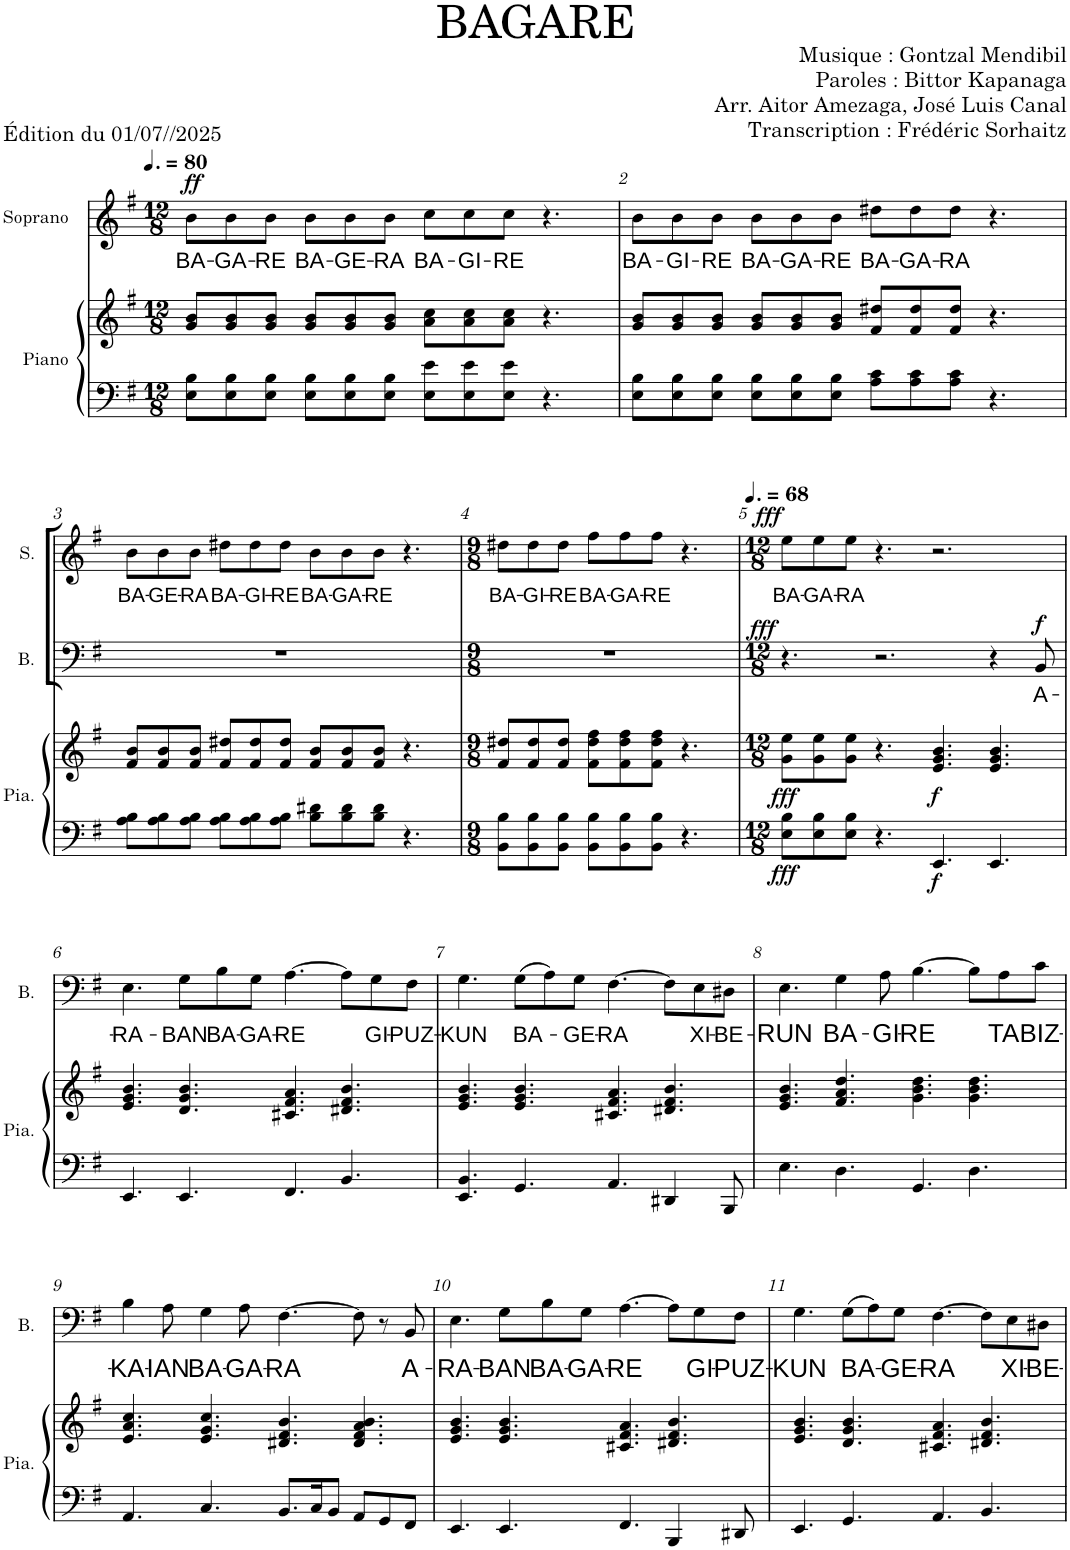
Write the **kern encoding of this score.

**kern	**kern	**dynam	**kern	**text	**dynam	**kern	**text	**dynam
*part3	*part3	*part3	*part2	*part2	*part2	*part1	*part1	*part1
*staff4	*staff3	*staff3/4	*staff2	*staff2	*staff2	*staff1	*staff1	*staff1
*I"Piano	*	*	*I"Basse	*	*	*I"Soprano	*	*
*I'Pia.	*	*	*I'B.	*	*	*I'S.	*	*
*	*	*	*stria5	*	*	*	*	*
*clefF4	*clefG2	*	*clefF4	*	*	*clefG2	*	*
*k[f#]	*k[f#]	*	*k[f#]	*	*	*k[f#]	*	*
*M12/8	*M12/8	*	*M12/8	*	*	*M12/8	*	*
*MM120	*MM120	*	*MM120	*	*	*MM120	*	*
=1	=1	=1	=1	=1	=1	=1	=1	=1
!	!	!	!	!	!	!	!LO:LY:b	!LO:DY:a
8E\ 8B\L	8g/ 8b/L	.	1.r	.	.	8b\L	BA-	ff
!	!	!	!	!	!	!	!LO:LY:b	!
8E\ 8B\	8g/ 8b/	.	.	.	.	8b\	-GA-	.
!	!	!	!	!	!	!	!LO:LY:b	!
8E\ 8B\J	8g/ 8b/J	.	.	.	.	8b\J	-RE	.
!	!	!	!	!	!	!	!LO:LY:b	!
8E\ 8B\L	8g/ 8b/L	.	.	.	.	8b\L	BA-	.
!	!	!	!	!	!	!	!LO:LY:b	!
8E\ 8B\	8g/ 8b/	.	.	.	.	8b\	-GE-	.
!	!	!	!	!	!	!	!LO:LY:b	!
8E\ 8B\J	8g/ 8b/J	.	.	.	.	8b\J	-RA	.
!	!	!	!	!	!	!	!LO:LY:b	!
8E\ 8e\L	8a\ 8cc\L	.	.	.	.	8cc\L	BA-	.
!	!	!	!	!	!	!	!LO:LY:b	!
8E\ 8e\	8a\ 8cc\	.	.	.	.	8cc\	-GI-	.
!	!	!	!	!	!	!	!LO:LY:b	!
8E\ 8e\J	8a\ 8cc\J	.	.	.	.	8cc\J	-RE	.
4.r	4.r	.	.	.	.	4.r	.	.
=2	=2	=2	=2	=2	=2	=2	=2	=2
!	!	!	!	!	!	!	!LO:LY:b	!
8E\ 8B\L	8g/ 8b/L	.	1.r	.	.	8b\L	BA-	.
!	!	!	!	!	!	!	!LO:LY:b	!
8E\ 8B\	8g/ 8b/	.	.	.	.	8b\	-GI-	.
!	!	!	!	!	!	!	!LO:LY:b	!
8E\ 8B\J	8g/ 8b/J	.	.	.	.	8b\J	-RE	.
!	!	!	!	!	!	!	!LO:LY:b	!
8E\ 8B\L	8g/ 8b/L	.	.	.	.	8b\L	BA-	.
!	!	!	!	!	!	!	!LO:LY:b	!
8E\ 8B\	8g/ 8b/	.	.	.	.	8b\	-GA-	.
!	!	!	!	!	!	!	!LO:LY:b	!
8E\ 8B\J	8g/ 8b/J	.	.	.	.	8b\J	-RE	.
!	!	!	!	!	!	!	!LO:LY:b	!
8A\ 8c\L	8f#/ 8dd#X/L	.	.	.	.	8dd#X\L	BA-	.
!	!	!	!	!	!	!	!LO:LY:b	!
8A\ 8c\	8f#/ 8dd#/	.	.	.	.	8dd#\	-GA-	.
!	!	!	!	!	!	!	!LO:LY:b	!
8A\ 8c\J	8f#/ 8dd#/J	.	.	.	.	8dd#\J	-RA	.
4.r	4.r	.	.	.	.	4.r	.	.
!!LO:LB:g=z
=3	=3	=3	=3	=3	=3	=3	=3	=3
!	!	!	!	!	!	!	!LO:LY:b	!
8A\ 8B\L	8f#/ 8b/L	.	1.r	.	.	8b\L	BA-	.
!	!	!	!	!	!	!	!LO:LY:b	!
8A\ 8B\	8f#/ 8b/	.	.	.	.	8b\	-GE-	.
!	!	!	!	!	!	!	!LO:LY:b	!
8A\ 8B\J	8f#/ 8b/J	.	.	.	.	8b\J	-RA	.
!	!	!	!	!	!	!	!LO:LY:b	!
8A\ 8B\L	8f#/ 8dd#X/L	.	.	.	.	8dd#X\L	BA-	.
!	!	!	!	!	!	!	!LO:LY:b	!
8A\ 8B\	8f#/ 8dd#/	.	.	.	.	8dd#\	-GI-	.
!	!	!	!	!	!	!	!LO:LY:b	!
8A\ 8B\J	8f#/ 8dd#/J	.	.	.	.	8dd#\J	-RE	.
!	!	!	!	!	!	!	!LO:LY:b	!
8B\ 8d#X\L	8f#/ 8b/L	.	.	.	.	8b\L	BA-	.
!	!	!	!	!	!	!	!LO:LY:b	!
8B\ 8d#\	8f#/ 8b/	.	.	.	.	8b\	-GA-	.
!	!	!	!	!	!	!	!LO:LY:b	!
8B\ 8d#\J	8f#/ 8b/J	.	.	.	.	8b\J	-RE	.
4.r	4.r	.	.	.	.	4.r	.	.
=4	=4	=4	=4	=4	=4	=4	=4	=4
*M9/8	*M9/8	*	*M9/8	*	*	*M9/8	*	*
!	!	!	!	!	!	!	!LO:LY:b	!
8BB\ 8B\L	8f#/ 8dd#X/L	.	8%9r	.	.	8dd#X\L	BA-	.
!	!	!	!	!	!	!	!LO:LY:b	!
8BB\ 8B\	8f#/ 8dd#/	.	.	.	.	8dd#\	-GI-	.
!	!	!	!	!	!	!	!LO:LY:b	!
8BB\ 8B\J	8f#/ 8dd#/J	.	.	.	.	8dd#\J	-RE	.
!	!	!	!	!	!	!	!LO:LY:b	!
8BB\ 8B\L	8f#\ 8dd#\ 8ff#\L	.	.	.	.	8ff#\L	BA-	.
!	!	!	!	!	!	!	!LO:LY:b	!
8BB\ 8B\	8f#\ 8dd#\ 8ff#\	.	.	.	.	8ff#\	-GA-	.
!	!	!	!	!	!	!	!LO:LY:b	!
8BB\ 8B\J	8f#\ 8dd#\ 8ff#\J	.	.	.	.	8ff#\J	-RE	.
4.r	4.r	.	.	.	.	4.r	.	.
=5	=5	=5	=5	=5	=5	=5	=5	=5
*M12/8	*M12/8	*	*M12/8	*	*	*M12/8	*	*
*	*	*	*	*	*	*MM102	*	*
!	!	!LO:DY:b=2	!	!	!	!	!LO:LY:b	!
!	!	!LO:DY:n=1:b	!	!	!LO:DY:a	!	!	!LO:DY:a
8E\ 8B\L	8g\ 8ee\L	fff fff	4.r	.	fff	8ee\L	BA-	fff
!	!	!	!	!	!	!	!LO:LY:b	!
8E\ 8B\	8g\ 8ee\	.	.	.	.	8ee\	-GA-	.
!	!	!	!	!	!	!	!LO:LY:b	!
8E\ 8B\J	8g\ 8ee\J	.	.	.	.	8ee\J	-RA	.
4.r	4.r	.	2.r	.	.	4.r	.	.
!	!	!LO:DY:n=2:b=2	!	!	!	!	!	!
!	!	!LO:DY:n=3:b	!	!	!	!	!	!
4.EE/	4.e/ 4.g/ 4.b/	f f	.	.	.	2.r	.	.
4.EE/	4.e/ 4.g/ 4.b/	.	4r	.	.	.	.	.
!	!	!	!	!LO:LY:b	!LO:DY:a	!	!	!
.	.	.	8BB/	A-	f	.	.	.
!!LO:LB:g=z
=6	=6	=6	=6	=6	=6	=6	=6	=6
!	!	!	!	!LO:LY:b	!	!	!	!
4.EE/	4.e/ 4.g/ 4.b/	.	4.E\	-RA-	.	1.r	.	.
!	!	!	!	!LO:LY:b	!	!	!	!
4.EE/	4.d/ 4.g/ 4.b/	.	8G\L	-BAN	.	.	.	.
!	!	!	!	!LO:LY:b	!	!	!	!
.	.	.	8B\	BA-	.	.	.	.
!	!	!	!	!LO:LY:b	!	!	!	!
.	.	.	8G\J	-GA-	.	.	.	.
!	!	!	!	!LO:LY:b	!	!	!	!
4.FF#/	4.c#X/ 4.f#/ 4.a/	.	[4.A\	-RE	.	.	.	.
4.BB/	4.d#X/ 4.f#/ 4.b/	.	8A\L]	.	.	.	.	.
!	!	!	!	!LO:LY:b	!	!	!	!
.	.	.	8G\	GI-	.	.	.	.
!	!	!	!	!LO:LY:b	!	!	!	!
.	.	.	8F#\J	-PUZ-	.	.	.	.
=7	=7	=7	=7	=7	=7	=7	=7	=7
!	!	!	!	!LO:LY:b	!	!	!	!
4.EE/ 4.BB/	4.e/ 4.g/ 4.b/	.	4.G\	-KUN	.	1.r	.	.
!	!	!	!	!LO:LY:b	!	!	!	!
4.GG/	4.e/ 4.g/ 4.b/	.	(8G\L	BA-	.	.	.	.
.	.	.	8A\)	.	.	.	.	.
!	!	!	!	!LO:LY:b	!	!	!	!
.	.	.	8G\J	-GE-	.	.	.	.
!	!	!	!	!LO:LY:b	!	!	!	!
4.AA/	4.c#X/ 4.f#/ 4.a/	.	[4.F#\	-RA	.	.	.	.
4DD#X/	4.d#X/ 4.f#/ 4.b/	.	8F#\L]	.	.	.	.	.
!	!	!	!	!LO:LY:b	!	!	!	!
.	.	.	8E\	XI-	.	.	.	.
!	!	!	!	!LO:LY:b	!	!	!	!
8BBB/	.	.	8D#X\J	-BE-	.	.	.	.
=8	=8	=8	=8	=8	=8	=8	=8	=8
!	!	!	!	!LO:LY:b	!	!	!	!
4.E\	4.e/ 4.g/ 4.b/	.	4.E\	-RUN	.	1.r	.	.
!	!	!	!	!LO:LY:b	!	!	!	!
4.D\	4.f#/ 4.a/ 4.dd/	.	4G\	BA-	.	.	.	.
!	!	!	!	!LO:LY:b	!	!	!	!
.	.	.	8A\	-GI-	.	.	.	.
!	!	!	!	!LO:LY:b	!	!	!	!
4.GG/	4.g\ 4.b\ 4.dd\	.	[4.B\	-RE	.	.	.	.
4.D\	4.g\ 4.b\ 4.dd\	.	8B\L]	.	.	.	.	.
!	!	!	!	!LO:LY:b	!	!	!	!
.	.	.	8A\	TA	.	.	.	.
!	!	!	!	!LO:LY:b	!	!	!	!
.	.	.	8c\J	BIZ-	.	.	.	.
!!LO:LB:g=z
=9	=9	=9	=9	=9	=9	=9	=9	=9
!	!	!	!	!LO:LY:b	!	!	!	!
4.AA/	4.e/ 4.a/ 4.cc/	.	4B\	-KA-	.	1.r	.	.
!	!	!	!	!LO:LY:b	!	!	!	!
.	.	.	8A\	-IAN	.	.	.	.
!	!	!	!	!LO:LY:b	!	!	!	!
4.C/	4.e/ 4.g/ 4.cc/	.	4G\	BA-	.	.	.	.
!	!	!	!	!LO:LY:b	!	!	!	!
.	.	.	8A\	-GA-	.	.	.	.
!	!	!	!	!LO:LY:b	!	!	!	!
8.BB/L	4.d#X/ 4.f#/ 4.b/	.	[4.F#\	-RA	.	.	.	.
16C/K	.	.	.	.	.	.	.	.
8BB/J	.	.	.	.	.	.	.	.
8AA/L	4.d#/ 4.f#/ 4.a/ 4.b/	.	8F#\]	.	.	.	.	.
8GG/	.	.	8r	.	.	.	.	.
!	!	!	!	!LO:LY:b	!	!	!	!
8FF#/J	.	.	8BB/	A-	.	.	.	.
=10	=10	=10	=10	=10	=10	=10	=10	=10
!	!	!	!	!LO:LY:b	!	!	!	!
4.EE/	4.e/ 4.g/ 4.b/	.	4.E\	-RA-	.	1.r	.	.
!	!	!	!	!LO:LY:b	!	!	!	!
4.EE/	4.e/ 4.g/ 4.b/	.	8G\L	-BAN	.	.	.	.
!	!	!	!	!LO:LY:b	!	!	!	!
.	.	.	8B\	BA-	.	.	.	.
!	!	!	!	!LO:LY:b	!	!	!	!
.	.	.	8G\J	-GA-	.	.	.	.
!	!	!	!	!LO:LY:b	!	!	!	!
4.FF#/	4.c#X/ 4.f#/ 4.a/	.	[4.A\	-RE	.	.	.	.
4BBB/	4.d#X/ 4.f#/ 4.b/	.	8A\L]	.	.	.	.	.
!	!	!	!	!LO:LY:b	!	!	!	!
.	.	.	8G\	GI-	.	.	.	.
!	!	!	!	!LO:LY:b	!	!	!	!
8DD#X/	.	.	8F#\J	-PUZ-	.	.	.	.
=11	=11	=11	=11	=11	=11	=11	=11	=11
!	!	!	!	!LO:LY:b	!	!	!	!
4.EE/	4.e/ 4.g/ 4.b/	.	4.G\	-KUN	.	1.r	.	.
!	!	!	!	!LO:LY:b	!	!	!	!
4.GG/	4.d/ 4.g/ 4.b/	.	(8G\L	BA-	.	.	.	.
.	.	.	8A\)	.	.	.	.	.
!	!	!	!	!LO:LY:b	!	!	!	!
.	.	.	8G\J	-GE-	.	.	.	.
!	!	!	!	!LO:LY:b	!	!	!	!
4.AA/	4.c#X/ 4.f#/ 4.a/	.	[4.F#\	-RA	.	.	.	.
4.BB/	4.d#X/ 4.f#/ 4.b/	.	8F#\L]	.	.	.	.	.
!	!	!	!	!LO:LY:b	!	!	!	!
.	.	.	8E\	XI-	.	.	.	.
!	!	!	!	!LO:LY:b	!	!	!	!
.	.	.	8D#X\J	-BE-	.	.	.	.
=	=	=	=	=	=	=	=	=
*-	*-	*-	*-	*-	*-	*-	*-	*-
